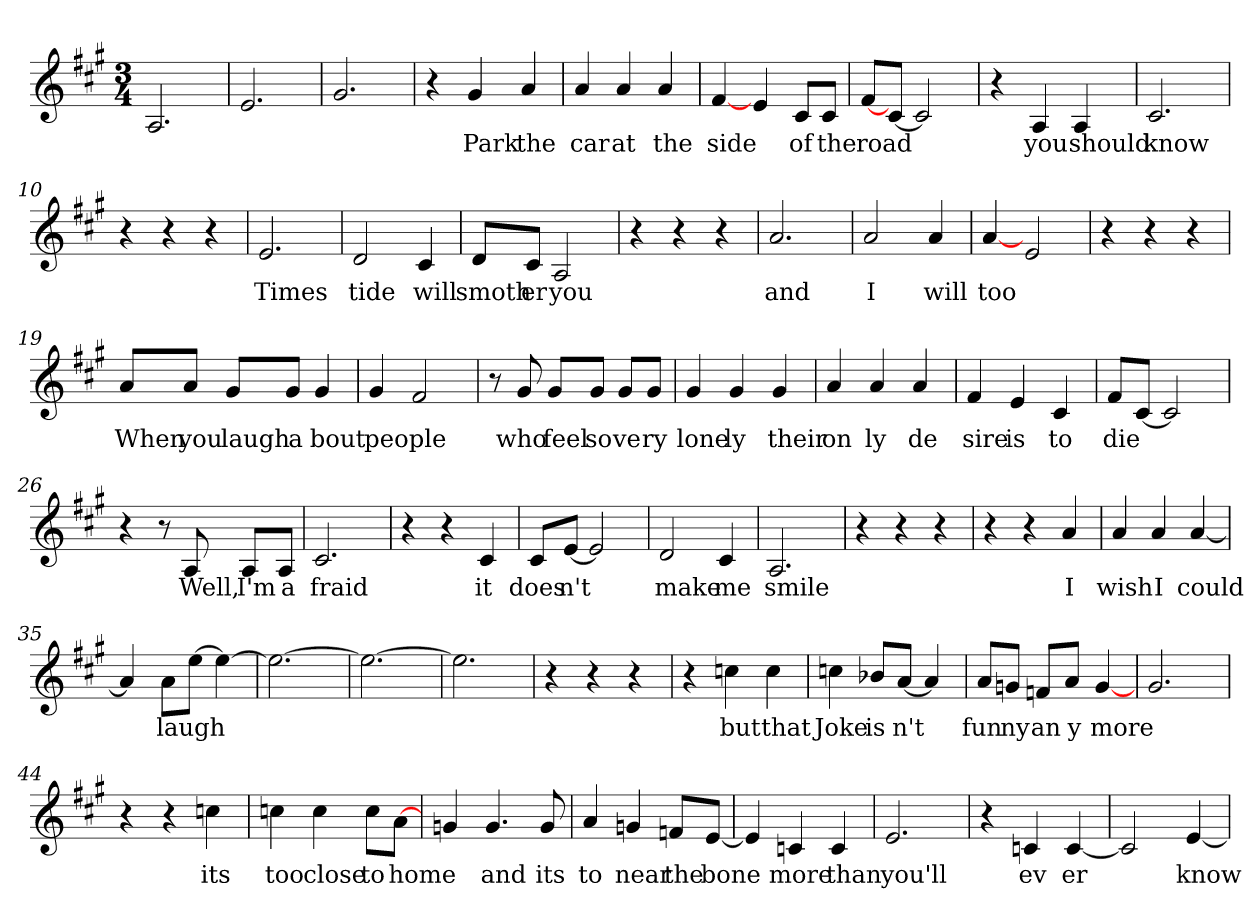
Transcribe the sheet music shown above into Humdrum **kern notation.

**kern	**text
*part1	*part1
*staff1	*staff1
*clefG2	*
*k[f#c#g#]	*
*A:	*
*M3/4	*
=1	=1
2.A/	.
=2	=2
2.e/	.
=3	=3
2.g#/	.
=4	=4
4r	.
4g#/	Park
4a/	the
=5	=5
4a/	car
4a/	at
4a/	the
=6	=6
[4f#/	side
4e/	.
8c#/L	of
8c#/J	the
!!LO:LB:g=z
=7	=7
[8f#/L	road
[8c#/J	.
2c#/]	.
=8	=8
4r	.
4A/	you
4A/	should
=9	=9
2.c#/	know
=10	=10
4r	.
4r	.
4r	.
=11	=11
2.e/	Times
=12	=12
2d/	tide
4c#/	will
=13	=13
8d/L	smoth
8c#/J	er
2A/	you
!!LO:LB:g=z
=14	=14
4r	.
4r	.
4r	.
=15	=15
2.a/	and
=16	=16
2a/	I
4a/	will
=17	=17
[4a/	too
2e/	.
=18	=18
4r	.
4r	.
4r	.
=19	=19
8a/L	When
8a/J	you
8g#/L	laugh
8g#/J	a
4g#/	bout
=20	=20
4g#/	people
2f#/	.
!!LO:LB:g=z
=21	=21
8r	.
8g#/	who
8g#/L	feel
8g#/J	so
8g#/L	ve
8g#/J	ry
=22	=22
4g#/	lone
4g#/	ly
4g#/	their
=23	=23
4a/	on
4a/	ly
4a/	de
=24	=24
4f#/	sire
4e/	is
4c#/	to
=25	=25
8f#/L	die
[8c#/J	.
2c#/]	.
=26	=26
4r	.
8r	.
8A/	Well,
8A/L	I'm
8A/J	a
!!LO:LB:g=z
=27	=27
2.c#/	fraid
=28	=28
4r	.
4r	.
4c#/	it
=29	=29
8c#/L	does
[8e/J	n't
2e/]	.
=30	=30
2d/	make
4c#/	me
=31	=31
2.A/	smile
=32	=32
4r	.
4r	.
4r	.
=33	=33
4r	.
4r	.
4a/	I
!!LO:LB:g=z
=34	=34
4a/	wish
4a/	I
[4a/	could
=35	=35
4a/]	.
8a\L	laugh
[8ee\J	.
4ee\_	.
=36	=36
2.ee\_	.
=37	=37
2.ee\_	.
=38	=38
2.ee\]	.
=39	=39
4r	.
4r	.
4r	.
!!LO:LB:g=z
=40	=40
4r	.
4ccn\	but
4cc\	that
=41	=41
4ccn\	Joke
8b-X/L	is
[8a/J	n't
4a/]	.
=42	=42
8a/L	fun
8gn/J	ny
8fn/L	an
8a/J	y
[4g/	more
=43	=43
2.g#/	.
=44	=44
4r	.
4r	.
4ccn\	its
!!LO:PB:g=z
=45	=45
4ccn\	too
4cc\	close
8cc\L	to
[8a\J	home
=46	=46
4gn/	.
4.g/	and
8g/	its
=47	=47
4a/	to
4gn/	near
8fn/L	the
[8e/J	bone
=48	=48
4e/]	.
4cn/	more
4c/	than
!!LO:LB:g=z
=49	=49
2.e/	you'll
=50	=50
4r	.
4cn/	ev
[4c/	er
=51	=51
2c/]	.
[4e/	know
=	=
*-	*-
